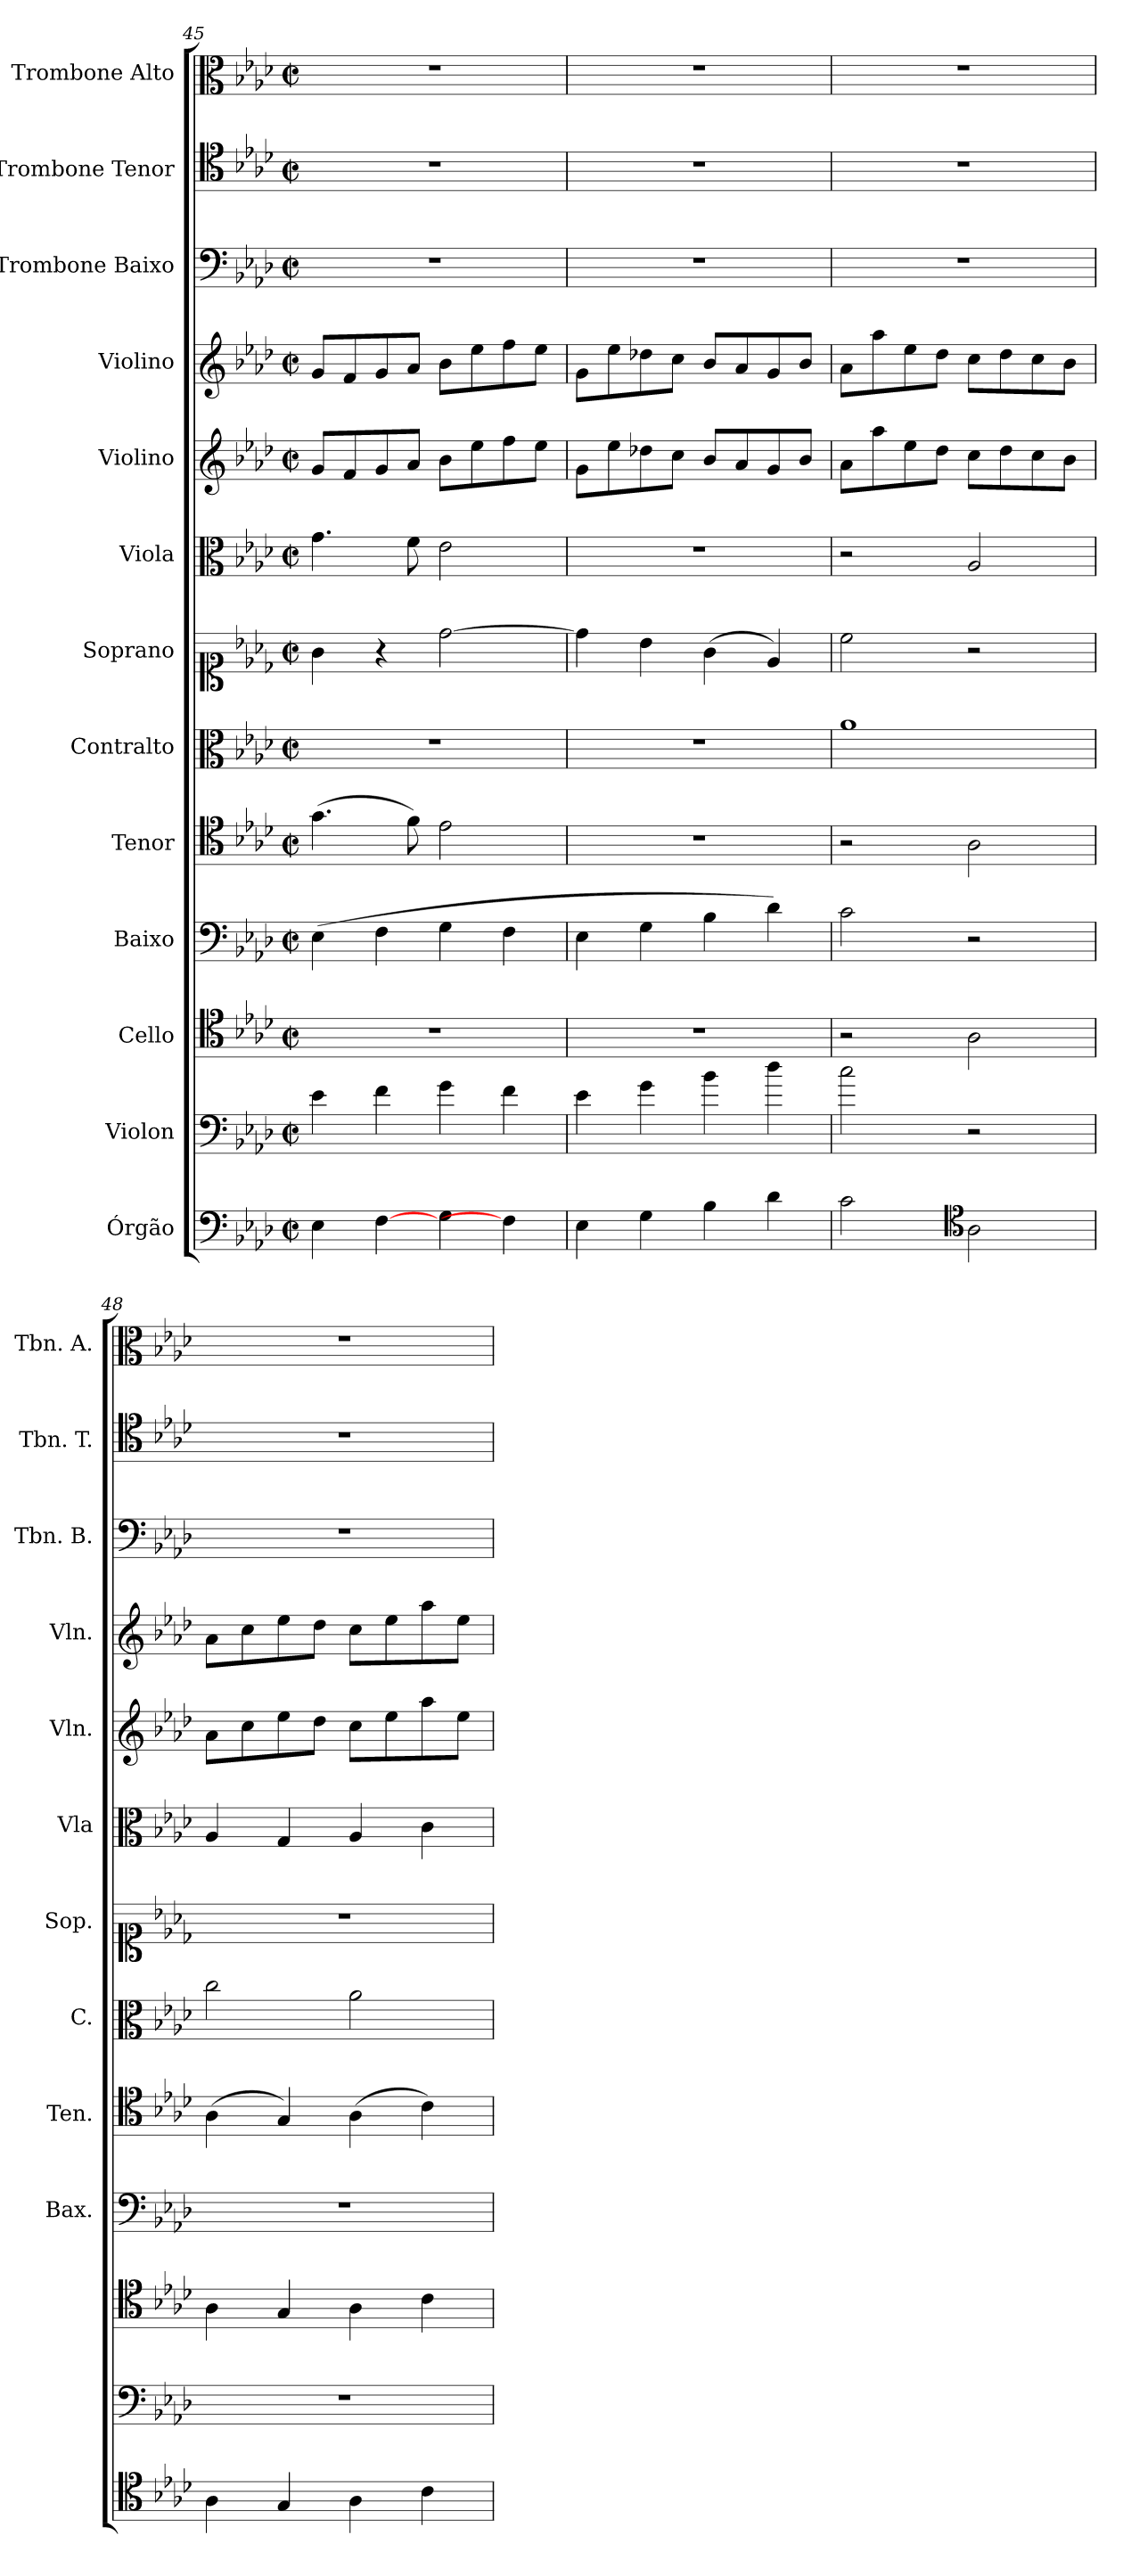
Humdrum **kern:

**kern	**kern	**kern	**kern	**kern	**kern	**kern	**kern	**kern	**kern	**kern	**kern	**kern
*part13	*part12	*part11	*part10	*part9	*part8	*part7	*part6	*part5	*part4	*part3	*part2	*part1
*staff13	*staff12	*staff11	*staff10	*staff9	*staff8	*staff7	*staff6	*staff5	*staff4	*staff3	*staff2	*staff1
*I"Órgão	*I"Violon	*I"Cello	*I"Baixo	*I"Tenor	*I"Contralto	*I"Soprano	*I"Viola	*I"Violino	*I"Violino	*I"Trombone Baixo	*I"Trombone Tenor	*I"Trombone Alto
*	*	*	*I'Bax.	*I'Ten.	*I'C.	*I'Sop.	*I'Vla	*I'Vln.	*I'Vln.	*I'Tbn. B.	*I'Tbn. T.	*I'Tbn. A.
*clefF4	*clefF4	*clefC4	*clefF4	*clefC4	*clefC3	*clefC1	*clefC3	*clefG2	*clefG2	*clefF4	*clefC4	*clefC3
*	*ITrd7c12	*	*	*	*	*	*	*	*	*	*	*
*k[b-e-a-d-]	*k[b-e-a-d-]	*k[b-e-a-d-]	*k[b-e-a-d-]	*k[b-e-a-d-]	*k[b-e-a-d-]	*k[b-e-a-d-]	*k[b-e-a-d-]	*k[b-e-a-d-]	*k[b-e-a-d-]	*k[b-e-a-d-]	*k[b-e-a-d-]	*k[b-e-a-d-]
*M2/2	*M2/2	*M2/2	*M2/2	*M2/2	*M2/2	*M2/2	*M2/2	*M2/2	*M2/2	*M2/2	*M2/2	*M2/2
*met(c|)	*met(c|)	*met(c|)	*met(c|)	*met(c|)	*met(c|)	*met(c|)	*met(c|)	*met(c|)	*met(c|)	*met(c|)	*met(c|)	*met(c|)
=45	=45	=45	=45	=45	=45	=45	=45	=45	=45	=45	=45	=45
4E-\	4E-\	1r	(>4E-\	(>4.g\	1r	4g\	4.g\	8g/L	8g/L	1r	1r	1r
.	.	.	.	.	.	.	.	8f/	8f/	.	.	.
[4F\	4F\	.	4F\	.	.	4r	.	8g/	8g/	.	.	.
.	.	.	.	8f\)	.	.	8f\	8a-/J	8a-/J	.	.	.
4G\	4G\	.	4G\	2e-\	.	[2dd-i\	2e-\	8b-\L	8b-\L	.	.	.
.	.	.	.	.	.	.	.	8ee-\	8ee-\	.	.	.
4F\]	4F\	.	4F\	.	.	.	.	8ff\	8ff\	.	.	.
.	.	.	.	.	.	.	.	8ee-\J	8ee-\J	.	.	.
=46	=46	=46	=46	=46	=46	=46	=46	=46	=46	=46	=46	=46
4E-\	4E-\	1r	4E-\	1r	1r	4dd-\]	1r	8g\L	8g\L	1r	1r	1r
.	.	.	.	.	.	.	.	8ee-\	8ee-\	.	.	.
4G\	4G\	.	4G\	.	.	4b-\	.	8dd-X\	8dd-X\	.	.	.
.	.	.	.	.	.	.	.	8cc\J	8cc\J	.	.	.
4B-\	4B-\	.	4B-\	.	.	(>4g\	.	8b-/L	8b-/L	.	.	.
.	.	.	.	.	.	.	.	8a-/	8a-/	.	.	.
4d-\	4d-\	.	4d-\)	.	.	4e-/)	.	8g/	8g/	.	.	.
.	.	.	.	.	.	.	.	8b-/J	8b-/J	.	.	.
=47	=47	=47	=47	=47	=47	=47	=47	=47	=47	=47	=47	=47
2c\	2c\	2r	2c\	2r	1a-	2cc\	2r	8a-\L	8a-\L	1r	1r	1r
.	.	.	.	.	.	.	.	8aa-\	8aa-\	.	.	.
.	.	.	.	.	.	.	.	8ee-\	8ee-\	.	.	.
.	.	.	.	.	.	.	.	8dd-\J	8dd-\J	.	.	.
*clefC4	*	*	*	*	*	*	*	*	*	*	*	*
2A-\	2r	2A-\	2r	2A-\	.	2r	2A-/	8cc\L	8cc\L	.	.	.
.	.	.	.	.	.	.	.	8dd-\	8dd-\	.	.	.
.	.	.	.	.	.	.	.	8cc\	8cc\	.	.	.
.	.	.	.	.	.	.	.	8b-\J	8b-\J	.	.	.
!!LO:PB:g=z
=48	=48	=48	=48	=48	=48	=48	=48	=48	=48	=48	=48	=48
4A-\	1r	4A-\	1r	(>4A-\	2cc\	1r	4A-/	8a-\L	8a-\L	1r	1r	1r
.	.	.	.	.	.	.	.	8cc\	8cc\	.	.	.
4G/	.	4G/	.	4G/)	.	.	4G/	8ee-\	8ee-\	.	.	.
.	.	.	.	.	.	.	.	8dd-\J	8dd-\J	.	.	.
4A-\	.	4A-\	.	(>4A-\	2a-\	.	4A-/	8cc\L	8cc\L	.	.	.
.	.	.	.	.	.	.	.	8ee-\	8ee-\	.	.	.
4c\	.	4c\	.	4c\)	.	.	4c\	8aa-\	8aa-\	.	.	.
.	.	.	.	.	.	.	.	8ee-\J	8ee-\J	.	.	.
=	=	=	=	=	=	=	=	=	=	=	=	=
*-	*-	*-	*-	*-	*-	*-	*-	*-	*-	*-	*-	*-
